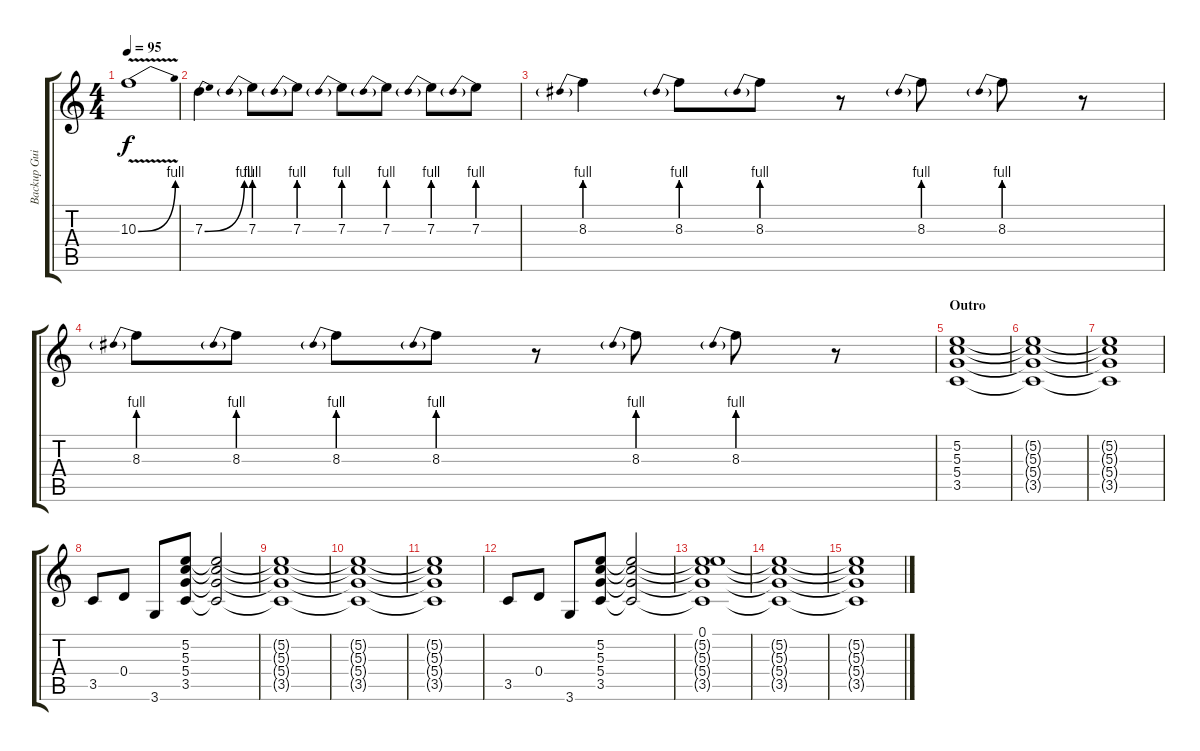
\track ("Backup Guitar" "Backup Gui") {instrument distortionguitar}
\staff {score tabs}
\tuning (E4 B3 G3 D3 A2 E2) {hide}
\ts (4 4)
\tempo 95
\clef g2
\ks c
10.3{be (bend 0 0 60 4) v}.1{dy f} |
7.3{be (bend 0 0 60 4)}.4 7.3{be (prebend 0 4 60 4)}.8 7.3{be (prebend 0 4 60 4)}.8 7.3{be (prebend 0 4 60 4)}.8 7.3{be (prebend 0 4 60 4)}.8 7.3{be (prebend 0 4 60 4)}.8 7.3{be (prebend 0 4 60 4)}.8 |
8.3{be (prebend 0 4 60 4)}.4 8.3{be (prebend 0 4 60 4)}.8 8.3{be (prebend 0 4 60 4)}.8 r.8 8.3{be (prebend 0 4 60 4)}.8 8.3{be (prebend 0 4 60 4)}.8 r.8 |
8.3{be (prebend 0 4 60 4)}.8 8.3{be (prebend 0 4 60 4)}.8 8.3{be (prebend 0 4 60 4)}.8 8.3{be (prebend 0 4 60 4)}.8 r.8 8.3{be (prebend 0 4 60 4)}.8 8.3{be (prebend 0 4 60 4)}.8 r.8 |
\section ("" "Outro")
(5.2 5.3 5.4 3.5).1 |
(5.2{t} 5.3{t} 5.4{t} 3.5{t}).1 |
(5.2{t} 5.3{t} 5.4{t} 3.5{t}).1 |
3.5.8 0.4.8 3.6.8 (5.2 5.3 5.4 3.5).8 (5.2{t} 5.3{t} 5.4{t} 3.5{t}).2 |
(5.2{t} 5.3{t} 5.4{t} 3.5{t}).1 |
(5.2{t} 5.3{t} 5.4{t} 3.5{t}).1 |
(5.2{t} 5.3{t} 5.4{t} 3.5{t}).1 |
3.5.8 0.4.8 3.6.8 (5.2 5.3 5.4 3.5).8 (5.2{t} 5.3{t} 5.4{t} 3.5{t}).2 |
(0.1 5.2{t} 5.3{t} 5.4{t} 3.5{t}).1 |
(5.2{t} 5.3{t} 5.4{t} 3.5{t}).1 |
(5.2{t} 5.3{t} 5.4{t} 3.5{t}).1
